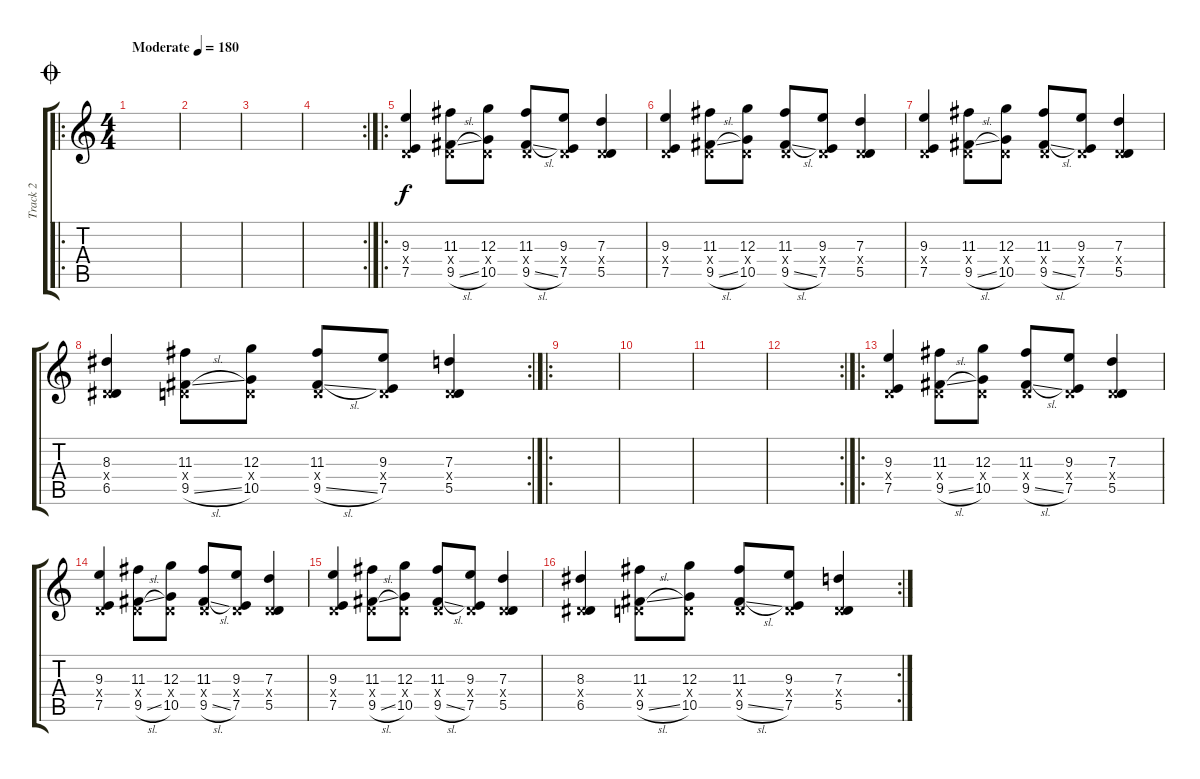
\track ("Track 2" "Track 2") {instrument distortionguitar}
\staff {score tabs}
\tuning (E4 B3 G3 D3 A2 E2) {hide}
\ro
\ts (4 4)
\jump coda
\tempo (180 "Moderate")
\clef g2
\ks c
|
|
|
\rc 2
|
\ro
(9.3 0.4{x} 7.5).4 (11.3 0.4{x} 9.5{sl}).8 (12.3 0.4{x} 10.5).8 (11.3 0.4{x} 9.5{sl}).8 (9.3 0.4{x} 7.5).8 (7.3 0.4{x} 5.5).4 |
(9.3 0.4{x} 7.5).4 (11.3 0.4{x} 9.5{sl}).8 (12.3 0.4{x} 10.5).8 (11.3 0.4{x} 9.5{sl}).8 (9.3 0.4{x} 7.5).8 (7.3 0.4{x} 5.5).4 |
(9.3 0.4{x} 7.5).4 (11.3 0.4{x} 9.5{sl}).8 (12.3 0.4{x} 10.5).8 (11.3 0.4{x} 9.5{sl}).8 (9.3 0.4{x} 7.5).8 (7.3 0.4{x} 5.5).4 |
\rc 2
(8.3 0.4{x} 6.5).4 (11.3 0.4{x} 9.5{sl}).8 (12.3 0.4{x} 10.5).8 (11.3 0.4{x} 9.5{sl}).8 (9.3 0.4{x} 7.5).8 (7.3 0.4{x} 5.5).4 |
\ro
|
|
|
\rc 2
|
\ro
(9.3 0.4{x} 7.5).4 (11.3 0.4{x} 9.5{sl}).8 (12.3 0.4{x} 10.5).8 (11.3 0.4{x} 9.5{sl}).8 (9.3 0.4{x} 7.5).8 (7.3 0.4{x} 5.5).4 |
(9.3 0.4{x} 7.5).4 (11.3 0.4{x} 9.5{sl}).8 (12.3 0.4{x} 10.5).8 (11.3 0.4{x} 9.5{sl}).8 (9.3 0.4{x} 7.5).8 (7.3 0.4{x} 5.5).4 |
(9.3 0.4{x} 7.5).4 (11.3 0.4{x} 9.5{sl}).8 (12.3 0.4{x} 10.5).8 (11.3 0.4{x} 9.5{sl}).8 (9.3 0.4{x} 7.5).8 (7.3 0.4{x} 5.5).4 |
\rc 2
(8.3 0.4{x} 6.5).4 (11.3 0.4{x} 9.5{sl}).8 (12.3 0.4{x} 10.5).8 (11.3 0.4{x} 9.5{sl}).8 (9.3 0.4{x} 7.5).8 (7.3 0.4{x} 5.5).4
